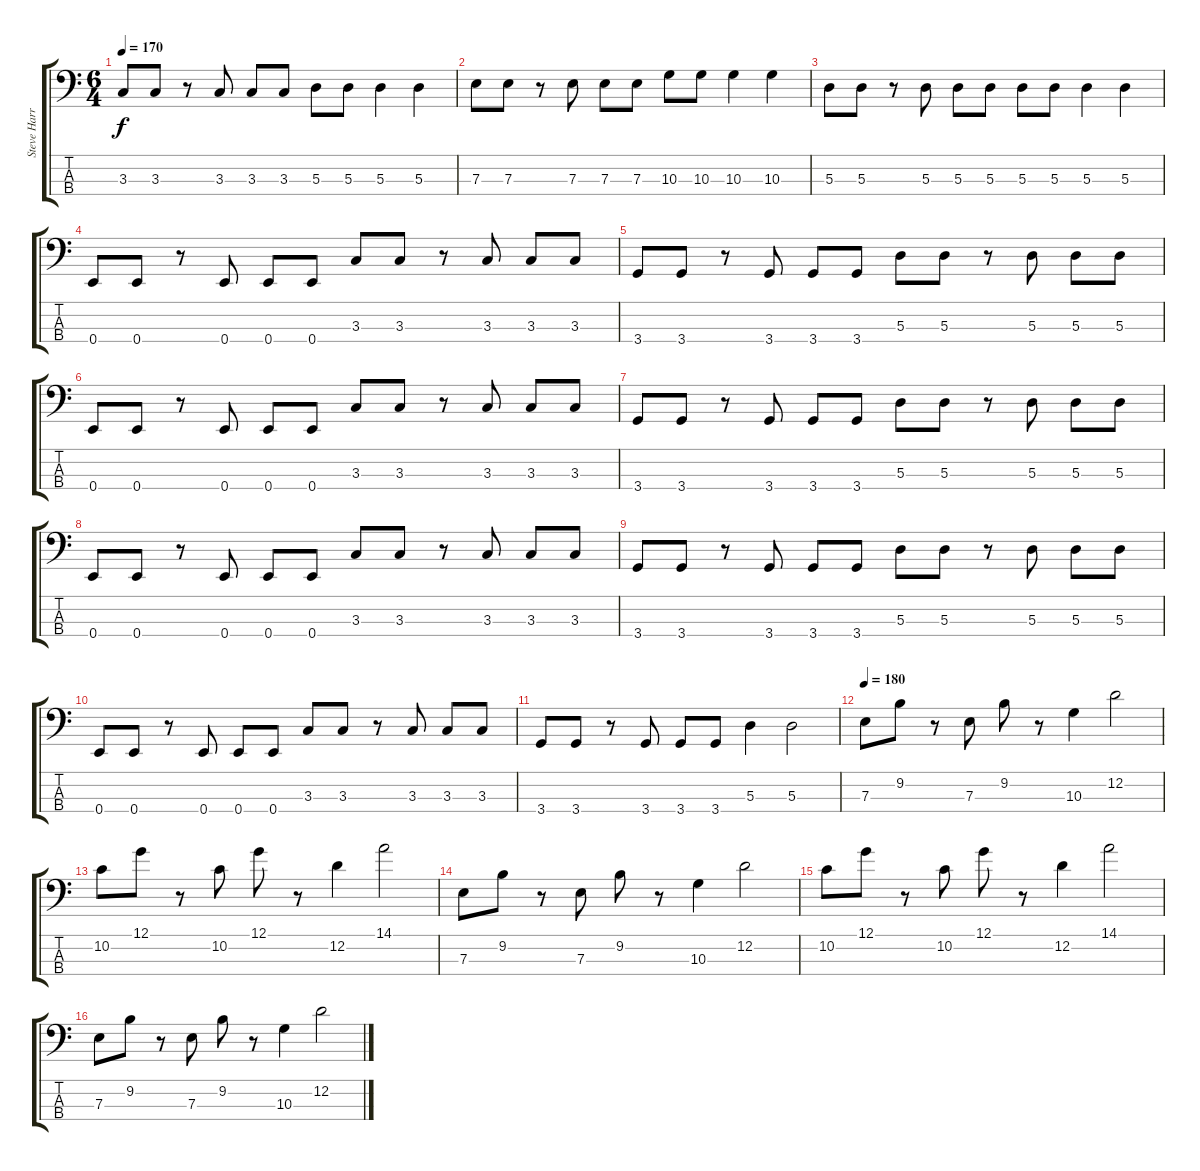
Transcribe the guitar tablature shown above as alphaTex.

\track ("Steve Harris" "Steve Harr") {instrument electricbassfinger}
\staff {score tabs}
\tuning (G2 D2 A1 E1) {hide}
\ts (6 4)
\tempo 170
\clef f4
\ks c
3.3.8{dy f} 3.3.8 r.8 3.3.8 3.3.8 3.3.8 5.3.8 5.3.8 5.3.4 5.3.4 |
7.3.8 7.3.8 r.8 7.3.8 7.3.8 7.3.8 10.3.8 10.3.8 10.3.4 10.3.4 |
5.3.8 5.3.8 r.8 5.3.8 5.3.8 5.3.8 5.3.8 5.3.8 5.3.4 5.3.4 |
0.4.8 0.4.8 r.8 0.4.8 0.4.8 0.4.8 3.3.8 3.3.8 r.8 3.3.8 3.3.8 3.3.8 |
3.4.8 3.4.8 r.8 3.4.8 3.4.8 3.4.8 5.3.8 5.3.8 r.8 5.3.8 5.3.8 5.3.8 |
0.4.8 0.4.8 r.8 0.4.8 0.4.8 0.4.8 3.3.8 3.3.8 r.8 3.3.8 3.3.8 3.3.8 |
3.4.8 3.4.8 r.8 3.4.8 3.4.8 3.4.8 5.3.8 5.3.8 r.8 5.3.8 5.3.8 5.3.8 |
0.4.8 0.4.8 r.8 0.4.8 0.4.8 0.4.8 3.3.8 3.3.8 r.8 3.3.8 3.3.8 3.3.8 |
3.4.8 3.4.8 r.8 3.4.8 3.4.8 3.4.8 5.3.8 5.3.8 r.8 5.3.8 5.3.8 5.3.8 |
0.4.8 0.4.8 r.8 0.4.8 0.4.8 0.4.8 3.3.8 3.3.8 r.8 3.3.8 3.3.8 3.3.8 |
3.4.8 3.4.8 r.8 3.4.8 3.4.8 3.4.8 5.3.4 5.3.2 |
\tempo 180
7.3.8 9.2.8 r.8 7.3.8 9.2.8 r.8 10.3.4 12.2.2 |
10.2.8 12.1.8 r.8 10.2.8 12.1.8 r.8 12.2.4 14.1.2 |
7.3.8 9.2.8 r.8 7.3.8 9.2.8 r.8 10.3.4 12.2.2 |
10.2.8 12.1.8 r.8 10.2.8 12.1.8 r.8 12.2.4 14.1.2 |
7.3.8 9.2.8 r.8 7.3.8 9.2.8 r.8 10.3.4 12.2.2
